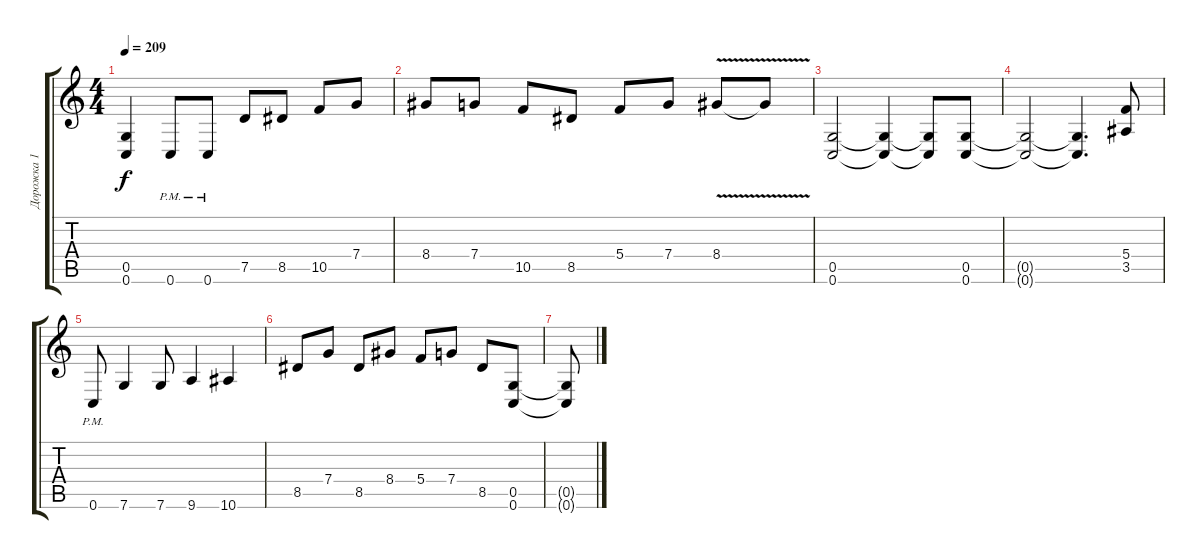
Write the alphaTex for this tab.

\track ("Дорожка 1" "Дорожка 1") {instrument distortionguitar}
\staff {score tabs}
\tuning (D4 A3 F3 C3 G2 C2) {hide}
\ts (4 4)
\tempo 209
\clef g2
\ks c
(0.5 0.6).4{dy f} 0.6{pm}.8 0.6{pm}.8 7.5.8 8.5.8 10.5.8 7.4.8 |
8.4.8 7.4.8 10.5.8 8.5.8 5.4.8 7.4.8 8.4{v}.8 8.4{t}.8 |
(0.5 0.6).2 (0.5{t} 0.6{t}).4 (0.5{t} 0.6{t}).8 (0.5 0.6).8 |
(0.5{t} 0.6{t}).2 (0.5{t} 0.6{t}).4{d} (5.4 3.5).8 |
0.6{pm}.8 7.6.4 7.6.8 9.6.4 10.6.4 |
8.5.8 7.4.8 8.5.8 8.4.8 5.4.8 7.4.8 8.5.8 (0.5 0.6).8 |
(0.5{t} 0.6{t}).8
